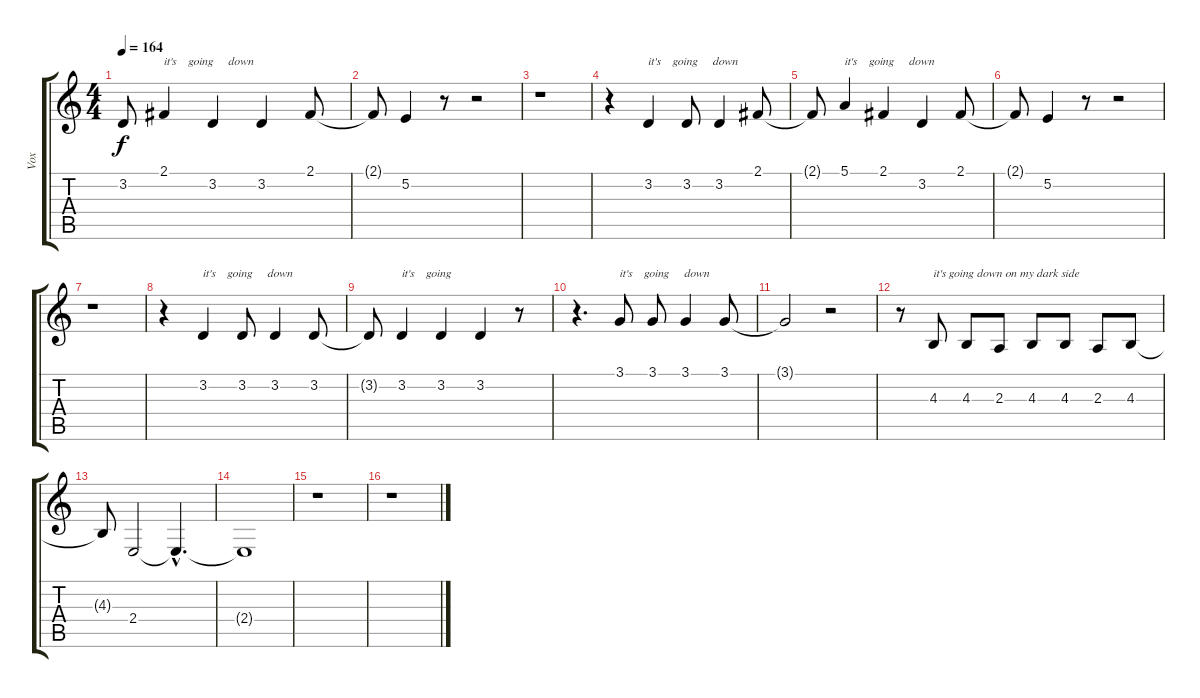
\track ("Vox" "Vox") {instrument violin}
\staff {score tabs}
\tuning (E4 B3 G3 D3 A2 E2) {hide}
\ts (4 4)
\tempo 164
\clef g2
\ks c
3.2{t}.8{dy f} 2.1.4{txt "it's    going     down"} 3.2.4 3.2.4 2.1.8 |
2.1{t}.8 5.2.4 r.8 r.2 |
r.1 |
r.4 3.2.4{txt "it's    going     down"} 3.2.8 3.2.4 2.1.8 |
2.1{t}.8 5.1.4{txt "it's    going     down"} 2.1.4 3.2.4 2.1.8 |
2.1{t}.8 5.2.4 r.8 r.2 |
r.1 |
r.4 3.2.4{txt "it's    going     down"} 3.2.8 3.2.4 3.2.8 |
3.2{t}.8 3.2.4{txt "it's    going "} 3.2.4 3.2.4 r.8 |
r.4{d} 3.1.8{txt "it's    going     down"} 3.1.8 3.1.4 3.1.8 |
3.1{t}.2 r.2 |
r.8 4.3.8{txt "it's going down on my dark side"} 4.3.8 2.3.8 4.3.8 4.3.8 2.3.8 4.3.8 |
4.3{t}.8 2.4.2 2.4{hac t}.4{d} |
2.4{t}.1 |
r.1 |
r.1
